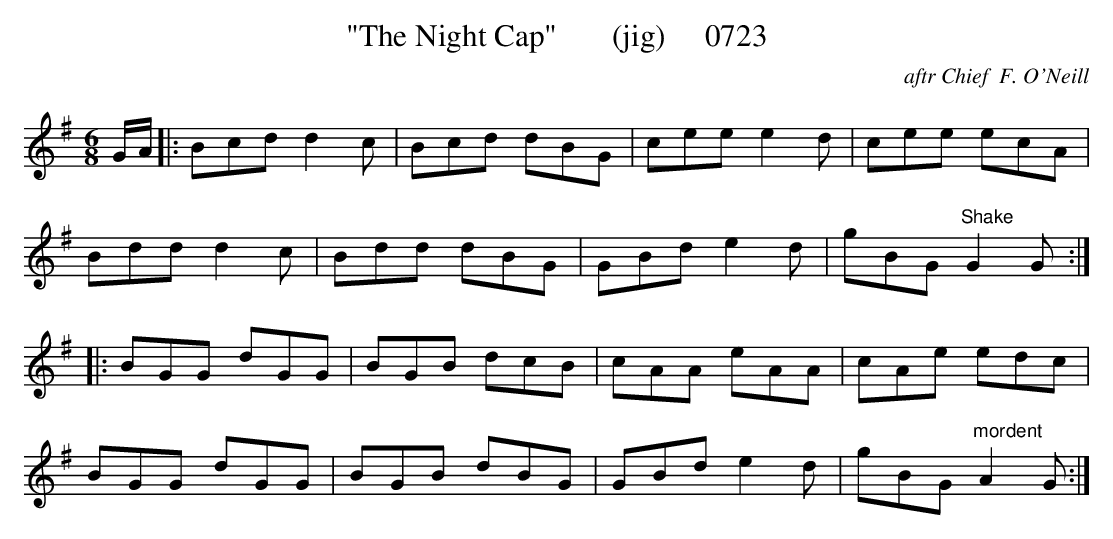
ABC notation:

X:1
T:"The Night Cap"       (jig)     0723
C:aftr Chief  F. O'Neill
BRENNAN June 2003 (HTTP://WWW.SOSYOURMOM.COM)
M:6/8
L:1/8
K:G
G/2A/2|:Bcd d2c|Bcd dBG|cee e2d|cee ecA|
Bdd d2c|Bdd dBG|GBd e2d|gBG"^Shake"G2G:|
|:BGG dGG|BGB dcB|cAA eAA|cAe edc|
BGG dGG|BGB dBG|GBd e2d|gBG"^mordent"A2G:|
